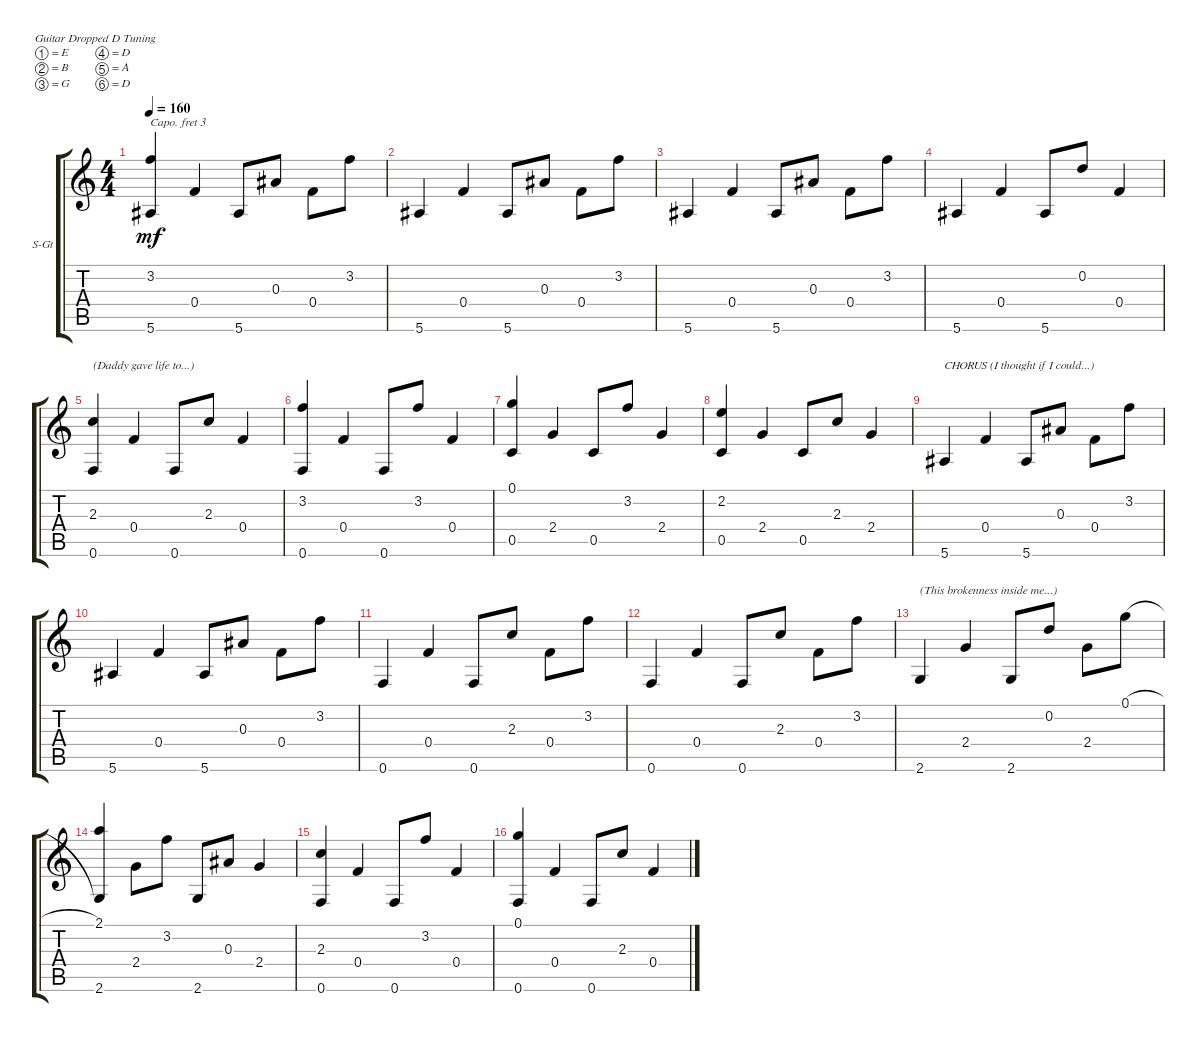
\defaultSystemsLayout 4
\bracketExtendMode groupsimilarinstruments
\firstSystemTrackNameOrientation horizontal
\otherSystemsTrackNameOrientation horizontal
\track ("Steel Guitar" "S-Gt") {instrument acousticguitarsteel}
\staff {score tabs}
\capo 3
\tuning (E4 B3 G3 D3 A2 D2)
\ts (4 4)
\tempo 160
\clef g2
\ks c
(5.6 3.2).4{dy mf} 0.4.4 5.6.8 0.3.8 0.4.8 3.2.8 |
5.6.4 0.4.4 5.6.8 0.3.8 0.4.8 3.2.8 |
5.6.4 0.4.4 5.6.8 0.3.8 0.4.8 3.2.8 |
5.6.4 0.4.4 5.6.8 0.2.8 0.4.4 |
(0.6 2.3).4{txt "(Daddy gave life to...)"} 0.4.4 0.6.8 2.3.8 0.4.4 |
(0.6 3.2).4 0.4.4 0.6.8 3.2.8 0.4.4 |
(0.5 0.1).4 2.4.4 0.5.8 3.2.8 2.4.4 |
(0.5 2.2).4 2.4.4 0.5.8 2.3.8 2.4.4 |
5.6.4{txt "CHORUS (I thought if I could...)"} 0.4.4 5.6.8 0.3.8 0.4.8 3.2.8 |
5.6.4 0.4.4 5.6.8 0.3.8 0.4.8 3.2.8 |
0.6.4 0.4.4 0.6.8 2.3.8 0.4.8 3.2.8 |
0.6.4 0.4.4 0.6.8 2.3.8 0.4.8 3.2.8 |
2.6.4{txt "(This brokenness inside me...)"} 2.4.4 2.6.8 0.2.8 2.4.8 0.1{h}.8 |
(2.6 2.1).4 2.4.8 3.2.8 2.6.8 0.3.8 2.4.4 |
(0.6 2.3).4 0.4.4 0.6.8 3.2.8 0.4.4 |
(0.6 0.1).4 0.4.4 0.6.8 2.3.8 0.4.4
